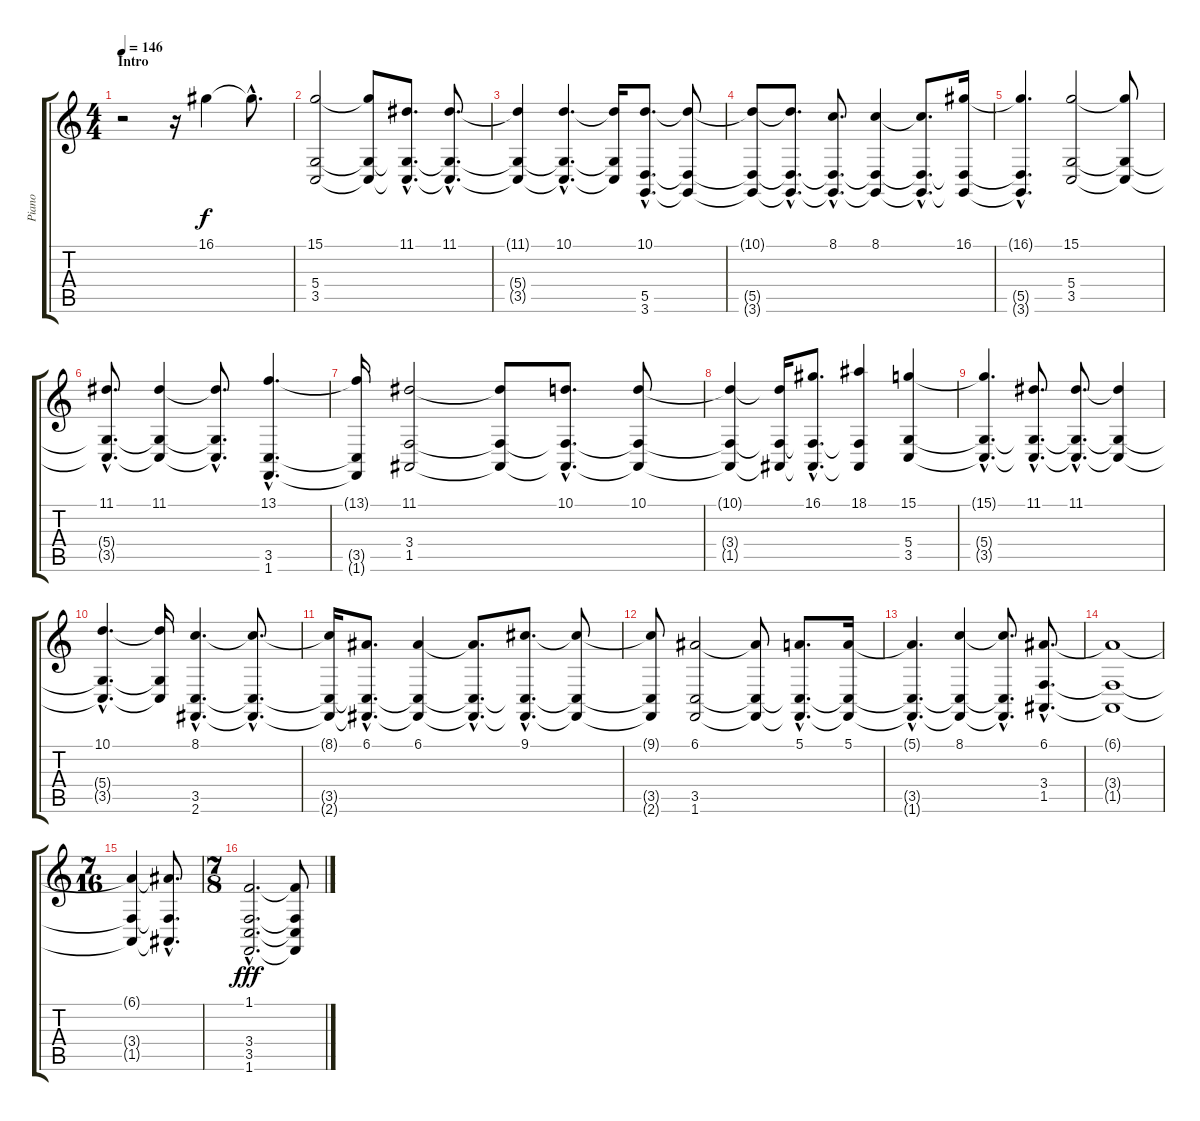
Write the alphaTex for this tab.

\track ("Piano" "Piano") {instrument acousticgrandpiano}
\staff {score tabs}
\tuning (E4 B3 G3 D3 A2 E2) {hide}
\ts (4 4)
\section ("" "Intro")
\tempo 146
\clef g2
\ks c
r.2{dy f instrument acousticgrandpiano} r.16 16.1.4 16.1{hac t}.8{d} |
(15.1 5.4 3.5).2 (15.1{t} 5.4{t} 3.5{t}).8 (11.1{hac} 5.4{hac t} 3.5{hac t}).8{d} (11.1{hac} 5.4{hac t} 3.5{hac t}).8{d} |
(11.1{t} 5.4{t} 3.5{t}).4 (10.1{hac} 5.4{hac t} 3.5{hac t}).4{d} (10.1{t} 5.4{t} 3.5{t}).16 (10.1{hac} 5.5{hac} 3.6{hac}).8{d} (10.1{t} 5.5{t} 3.6{t}).8 |
(10.1{t} 5.5{t} 3.6{t}).8 (10.1{hac t} 5.5{hac t} 3.6{hac t}).8{d} (8.1{hac} 5.5{hac t} 3.6{hac t}).8{d} (8.1 5.5{t} 3.6{t}).4 (8.1{hac t} 5.5{hac t} 3.6{hac t}).8{d} (16.1 5.5{t} 3.6{t}).16 |
(16.1{hac t} 5.5{hac t} 3.6{hac t}).4{d} (15.1 5.4 3.5).2 (15.1{t} 5.4{t} 3.5{t}).8 |
(11.1{hac} 5.4{hac t} 3.5{hac t}).8{d} (11.1 5.4{t} 3.5{t}).4 (11.1{hac t} 5.4{hac t} 3.5{hac t}).8{d} (13.1{hac} 3.5{hac} 1.6{hac}).4{d} |
(13.1{t} 3.5{t} 1.6{t}).16 (11.1 3.4 1.5).2 (11.1{t} 3.4{t} 1.5{t}).8 (10.1{hac} 3.4{hac t} 1.5{hac t}).8{d} (10.1 3.4{t} 1.5{t}).8 |
(10.1{t} 3.4{t} 1.5{t}).4 (10.1{t} 3.4{t} 1.5{t}).16 (16.1{hac} 3.4{hac t} 1.5{hac t}).8{d} (18.1 3.4{t} 1.5{t}).4 (15.1 5.4 3.5).4 |
(15.1{hac t} 5.4{hac t} 3.5{hac t}).4{d} (11.1{hac} 5.4{hac t} 3.5{hac t}).8{d} (11.1{hac} 5.4{hac t} 3.5{hac t}).8{d} (11.1{t} 5.4{t} 3.5{t}).4 |
(10.1{hac} 5.4{hac t} 3.5{hac t}).4{d} (10.1{t} 5.4{t} 3.5{t}).16 (8.1{hac} 3.5{hac} 2.6{hac}).4{d} (8.1{hac t} 3.5{hac t} 2.6{hac t}).8{d} |
(8.1{t} 3.5{t} 2.6{t}).16 (6.1{hac} 3.5{hac t} 2.6{hac t}).8{d} (6.1 3.5{t} 2.6{t}).4 (6.1{hac t} 3.5{hac t} 2.6{hac t}).8{d} (9.1{hac} 3.5{hac t} 2.6{hac t}).8{d} (9.1{t} 3.5{t} 2.6{t}).8 |
(9.1{t} 3.5{t} 2.6{t}).8 (6.1 3.5 1.6).2 (6.1{t} 3.5{t} 1.6{t}).8 (5.1{hac} 3.5{hac t} 1.6{hac t}).8{d} (5.1 3.5{t} 1.6{t}).16 |
(5.1{hac t} 3.5{hac t} 1.6{hac t}).4{d} (8.1 3.5{t} 1.6{t}).4 (8.1{hac t} 3.5{hac t} 1.6{hac t}).8{d} (6.1{hac} 3.4{hac} 1.5{hac}).8{d} |
(6.1{t} 3.4{t} 1.5{t}).1 |
\ts (7 16)
(6.1{t} 3.4{t} 1.5{t}).4 (6.1{hac t} 3.4{hac t} 1.5{hac t}).8{d} |
\ts (7 8)
(1.1{hac} 3.4{hac} 3.5{hac} 1.6{hac}).2{d dy fff} (1.1{t} 3.4{t} 3.5{t} 1.6{t}).8
